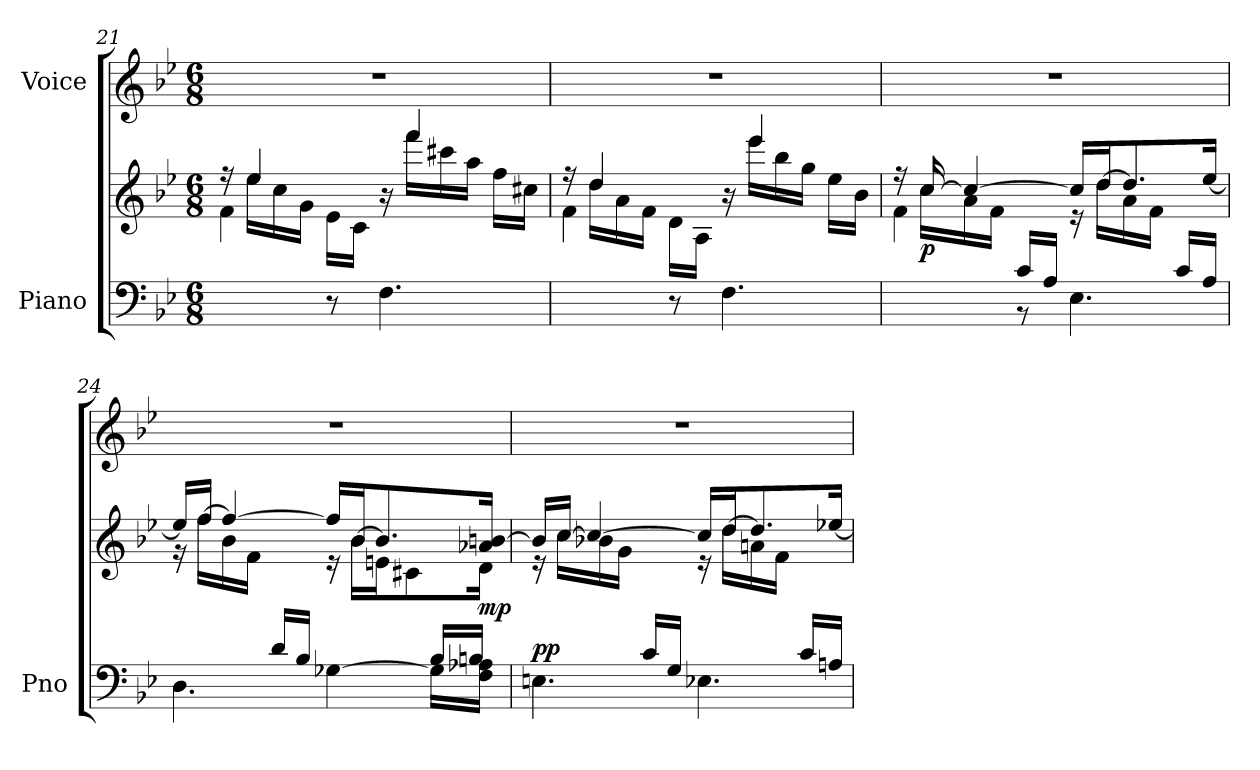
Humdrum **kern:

**kern	**kern	**dynam	**kern
*part2	*part2	*part2	*part1
*staff3	*staff2	*staff2/3	*staff1
*I"Piano	*	*	*I"Voice
*I'Pno	*	*	*
*clefF4	*clefG2	*	*clefG2
*k[b-e-]	*k[b-e-]	*	*k[b-e-]
*M6/8	*M6/8	*	*M6/8
=21	=21	=21	=21
*	*^	*	*
*	*	*^	*	*
4ryy	16rff	16rgyy	4f\	.	2.r
.	4ee-/	16ee-\LL	.	.	.
.	.	16cc\	.	.	.
.	.	16g\JJ	.	.	.
8r	.	16e-\LL	2ryy	.	.
.	16ryy	16c\JJ	.	.	.
(4.F\	16r	16ryy	.	.	.
.	4fff/	16fff\LL	.	.	.
.	.	16ccc#X\	.	.	.
.	.	16aa\JJ	.	.	.
.	.	16ff\LL	.	.	.
.	16ryy	16cc#X\JJ	.	.	.
=22	=22	=22	=22	=22	=22
4ryy	16rff	16rgyy	4f\)	.	2.r
.	4dd/	16dd\LL	.	.	.
.	.	16a\	.	.	.
.	.	16f\JJ	.	.	.
8r	.	16d\LL	2ryy	.	.
.	16ryy	16A\JJ	.	.	.
(4.F\	16r	16ryy	.	.	.
.	4eee-/	16eee-\LL	.	.	.
.	.	16bb-\	.	.	.
.	.	16gg\JJ	.	.	.
.	.	16ee-\LL	.	.	.
.	16ryy	16b-\JJ	.	.	.
!!LO:LB:g=z
=23	=23	=23	=23	=23	=23
*^	*	*	*	*	*
4ryy	4ryy	16rff	16rgyy	4f\)	.	2.r
!	!	!	!	!	!LO:DY:b	!
.	.	[16cc/	16cc\LL	.	p	.
.	.	4cc/_	16a\	.	.	.
.	.	.	16f\JJ	.	.	.
16c/LL	8r	.	8ryy	2ryy	.	.
16A/JJ	.	.	.	.	.	.
4ryy	4.E-\	16cc/LL]	16r	.	.	.
.	.	[16dd/J	16dd\LL	.	.	.
.	.	8.dd/]	16a\	.	.	.
.	.	.	16f\JJ	.	.	.
16c/LL	.	.	8ryy	.	.	.
16A/JJ	.	[16ee-/Jk	.	.	.	.
*	*	*	*v	*v	*	*
=24	=24	=24	=24	=24	=24
*	*^	*	*	*	*
4ryy	4.D\	4.ryy	16ee-/LL]	16r	.	2.r
.	.	.	[16ff/JJ	16ff\LL	.	.
.	.	.	4ff/_	16b-\	.	.
.	.	.	.	16f\JJ	.	.
16d/LL	.	.	.	8ryy	.	.
16B-/JJ	.	.	.	.	.	.
4.ryy	[4G-X\	4ryy	16ff/LL]	16r	.	.
.	.	.	[16b-/J	16b-\LL	.	.
.	.	.	8.b-/]	16en\J	.	.
.	.	.	.	8c#X\	.	.
.	16G-\LL]	16B-/LL	.	.	.	.
!	!	!	!	!	!LO:DY:a=2	!
.	16F\ 16A-X\JJ	16Bn/JJ	16a-X/ [16bn/Jk	16d\Jk	mp	.
=25	=25	=25	=25	=25	=25	=25
!	!	!	!	!	!LO:DY:a=2	!
*	*v	*v	*	*	*	*
4ryy	4.En\	16b/LL]	16r	pp	2.r
.	.	[16cc/JJ	16cc\LL	.	.
.	.	4cc/_	16b-X\	.	.
.	.	.	16g\JJ	.	.
16c/LL	.	.	8ryy	.	.
16G/JJ	.	.	.	.	.
4ryy	4.E-X\	16cc/LL]	16r	.	.
.	.	[16dd/J	16dd\LL	.	.
.	.	8.dd/]	16an\	.	.
.	.	.	16f\JJ	.	.
16c/LL	.	.	8ryy	.	.
16An/JJ	.	[16ee-X/Jk	.	.	.
*v	*v	*	*	*	*
*	*v	*v	*	*
=	=	=	=
*-	*-	*-	*-
